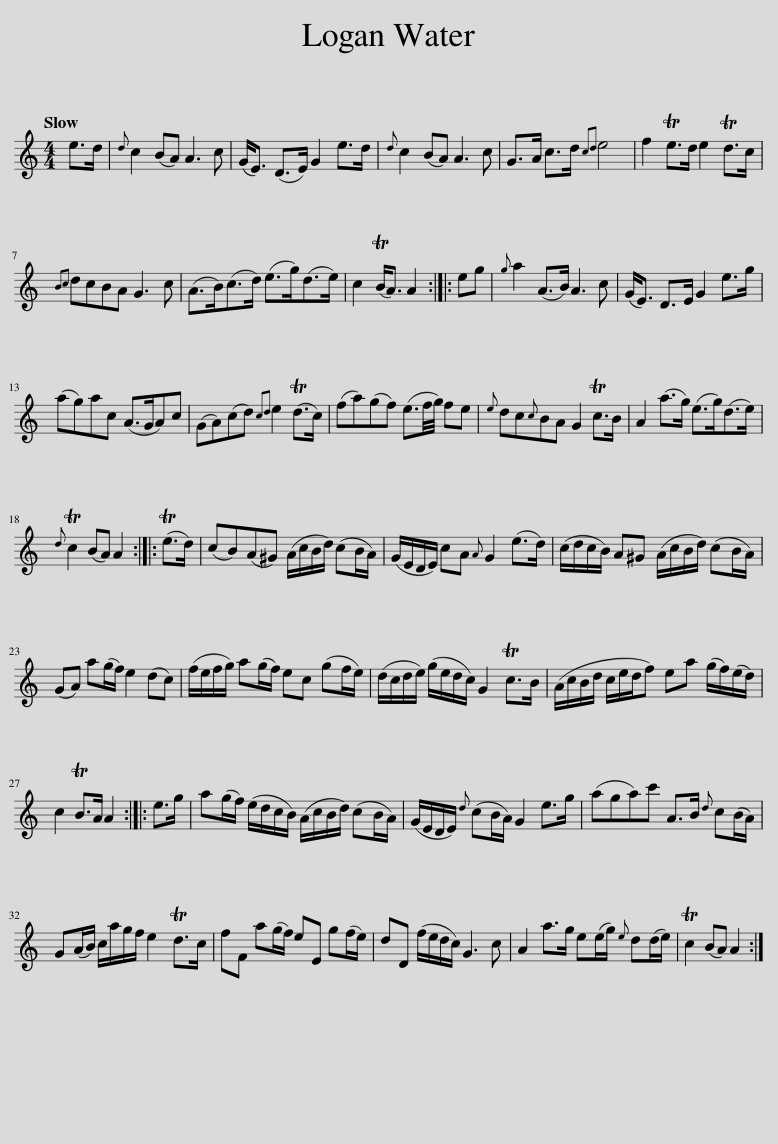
X:1
L:1/8
Q:1/4=120
M:4/4
I:linebreak $
K:C
V:1 treble
V:1
 e>d |{d} c2 (BA) A3 c | (G<E) (D>E) G2 e>d |{d} c2 (BA) A3 c | G>A c>d{cd} e4 | %5
 f2 Te>d e2 Td>c |${Bc} dcBA G3 c | (A>B)(c>d) (e>g)(d>e) | c2 (TB<A) A2 :: eg | %10
{g} a2 (A>B) A3 c | (G<E) D>E G2 e>g |$ (ag)ac (A>GA)c | (GA)(cd){cd} e2 (Td>c) | (fa)(gf) (e3/2f/4g/4) fe | %15
{e} dc{c}BA G2 Tc>B | A2 (a>g) (e>g)(d>e) |${d} Tc2 (BA) A2 :: (Te>d) | (cB)(A^G) (A/c/B/d/) (cB/A/) | %20
 (G/E/D/E/) cA{A} G2 (e>d) | (c/d/c/B/) A^G (A/c/B/d/) (cB/A/) |$ (GA) a(g/f/) e2 (dc) | (f/e/f/g/) a(g/f/) ec (gf/e/) | (d/c/d/e/) (g/e/d/c/) G2 Tc>B | %25
 (A/c/B/d/ c/e/d/f) ea (g/f/)(e/d/) |$ c2 TB>A A2 :: e>g | a(g/f/) (e/d/c/B/) (A/c/B/d/) (cB/A/) | (G/E/D/E/){d} (cB/A/) G2 e>g | %30
 (aga)c' A>B{d} c(B/A/) |$ G(A/B/) c/a/g/f/ e2 Td>c | fF a(g/f/) eE g(f/e/) | dD (f/e/d/c/) G3 c | A2 a>g e(e/g/){e} d(d/e/) | %35
 Tc2 (BA) A2 :| %36
